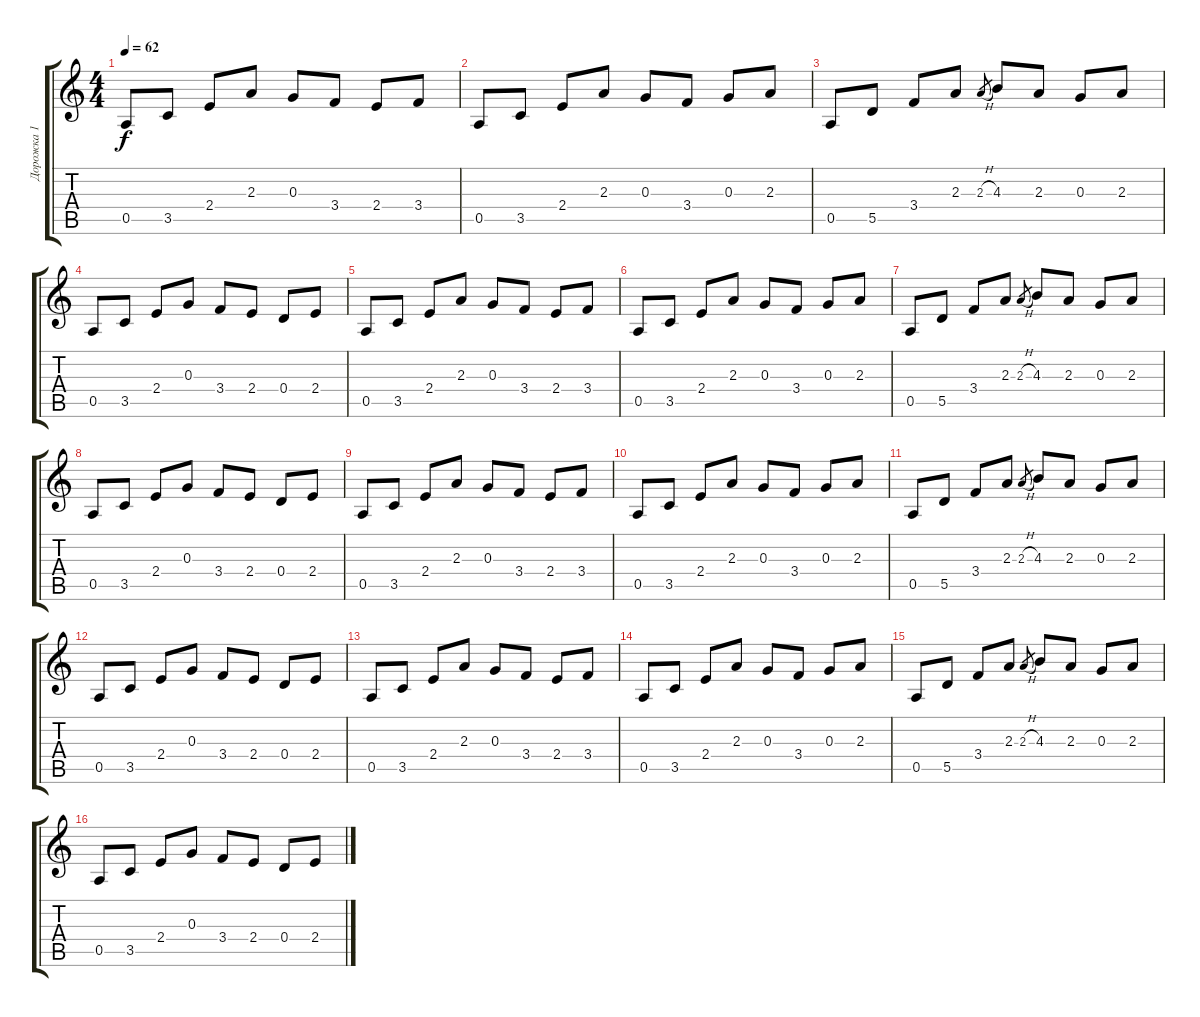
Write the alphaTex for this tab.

\track ("Дорожка 1" "Дорожка 1") {instrument acousticguitarsteel}
\staff {score tabs}
\tuning (E4 B3 G3 D3 A2 E2) {hide}
\ts (4 4)
\tempo 62
\clef g2
\ks c
0.5.8{dy f instrument acousticguitarsteel} 3.5.8 2.4.8 2.3.8 0.3.8 3.4.8 2.4.8 3.4.8 |
0.5.8 3.5.8 2.4.8 2.3.8 0.3.8 3.4.8 0.3.8 2.3.8 |
0.5.8 5.5.8 3.4.8 2.3.8 2.3{h}.8{gr} 4.3.8 2.3.8 0.3.8 2.3.8 |
0.5.8 3.5.8 2.4.8 0.3.8 3.4.8 2.4.8 0.4.8 2.4.8 |
0.5.8 3.5.8 2.4.8 2.3.8 0.3.8 3.4.8 2.4.8 3.4.8 |
0.5.8 3.5.8 2.4.8 2.3.8 0.3.8 3.4.8 0.3.8 2.3.8 |
0.5.8 5.5.8 3.4.8 2.3.8 2.3{h}.8{gr} 4.3.8 2.3.8 0.3.8 2.3.8 |
0.5.8 3.5.8 2.4.8 0.3.8 3.4.8 2.4.8 0.4.8 2.4.8 |
0.5.8 3.5.8 2.4.8 2.3.8 0.3.8 3.4.8 2.4.8 3.4.8 |
0.5.8 3.5.8 2.4.8 2.3.8 0.3.8 3.4.8 0.3.8 2.3.8 |
0.5.8 5.5.8 3.4.8 2.3.8 2.3{h}.8{gr} 4.3.8 2.3.8 0.3.8 2.3.8 |
0.5.8 3.5.8 2.4.8 0.3.8 3.4.8 2.4.8 0.4.8 2.4.8 |
0.5.8 3.5.8 2.4.8 2.3.8 0.3.8 3.4.8 2.4.8 3.4.8 |
0.5.8 3.5.8 2.4.8 2.3.8 0.3.8 3.4.8 0.3.8 2.3.8 |
0.5.8 5.5.8 3.4.8 2.3.8 2.3{h}.8{gr} 4.3.8 2.3.8 0.3.8 2.3.8 |
0.5.8 3.5.8 2.4.8 0.3.8 3.4.8 2.4.8 0.4.8 2.4.8
